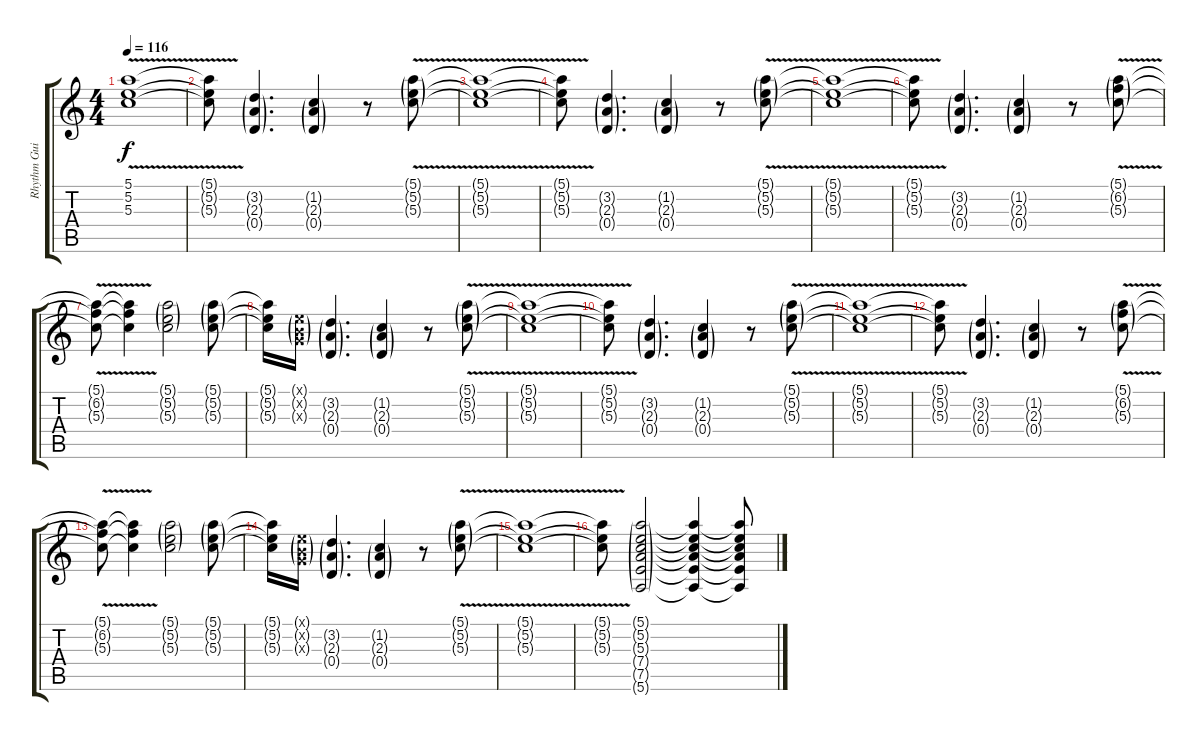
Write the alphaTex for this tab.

\track ("Rhythm Guitar 2 Echo" "Rhythm Gui") {instrument overdrivenguitar}
\staff {score tabs}
\tuning (E4 B3 G3 D3 A2 E2) {hide}
\ts (4 4)
\tempo 116
\clef g2
\ks c
(5.1{v t} 5.2{v t} 5.3{v t}).1{dy f} |
(5.1{v t} 5.2{v t} 5.3{v t}).8 (3.2{g} 2.3{g} 0.4{g}).4{d} (1.2{g} 2.3{g} 0.4{g}).4 r.8 (5.1{v g} 5.2{v g} 5.3{v g}).8 |
(5.1{v t} 5.2{v t} 5.3{v t}).1 |
(5.1{v t} 5.2{v t} 5.3{v t}).8 (3.2{g} 2.3{g} 0.4{g}).4{d} (1.2{g} 2.3{g} 0.4{g}).4 r.8 (5.1{v g} 5.2{v g} 5.3{v g}).8 |
(5.1{v t} 5.2{v t} 5.3{v t}).1 |
(5.1{v t} 5.2{v t} 5.3{v t}).8 (3.2{g} 2.3{g} 0.4{g}).4{d} (1.2{g} 2.3{g} 0.4{g}).4 r.8 (5.1{v g} 6.2{v g} 5.3{v g}).8 |
(5.1{v t} 6.2{v t} 5.3{v t}).8 (5.1{v t} 6.2{v t} 5.3{v t}).4 (5.1{g} 5.2{g} 5.3{g}).2 (5.1{g} 5.2{g} 5.3{g}).8 |
(5.1{t} 5.2{t} 5.3{t}).16 (0.1{g x} 0.2{g x} 0.3{g x}).16 (3.2{g} 2.3{g} 0.4{g}).4{d} (1.2{g} 2.3{g} 0.4{g}).4 r.8 (5.1{v g} 5.2{v g} 5.3{v g}).8 |
(5.1{v t} 5.2{v t} 5.3{v t}).1 |
(5.1{v t} 5.2{v t} 5.3{v t}).8 (3.2{g} 2.3{g} 0.4{g}).4{d} (1.2{g} 2.3{g} 0.4{g}).4 r.8 (5.1{v g} 5.2{v g} 5.3{v g}).8 |
(5.1{v t} 5.2{v t} 5.3{v t}).1 |
(5.1{v t} 5.2{v t} 5.3{v t}).8 (3.2{g} 2.3{g} 0.4{g}).4{d} (1.2{g} 2.3{g} 0.4{g}).4 r.8 (5.1{v g} 6.2{v g} 5.3{v g}).8 |
(5.1{v t} 6.2{v t} 5.3{v t}).8 (5.1{v t} 6.2{v t} 5.3{v t}).4 (5.1{g} 5.2{g} 5.3{g}).2 (5.1{g} 5.2{g} 5.3{g}).8 |
(5.1{t} 5.2{t} 5.3{t}).16 (0.1{g x} 0.2{g x} 0.3{g x}).16 (3.2{g} 2.3{g} 0.4{g}).4{d} (1.2{g} 2.3{g} 0.4{g}).4 r.8 (5.1{v g} 5.2{v g} 5.3{v g}).8 |
(5.1{v t} 5.2{v t} 5.3{v t}).1 |
(5.1{v t} 5.2{v t} 5.3{v t}).8 (5.1{g} 5.2{g} 5.3{g} 7.4{g} 7.5{g} 5.6{g}).2 (5.1{t} 5.2{t} 5.3{t} 7.4{t} 7.5{t} 5.6{t}).4 (5.1{t} 5.2{t} 5.3{t} 7.4{t} 7.5{t} 5.6{t}).8
